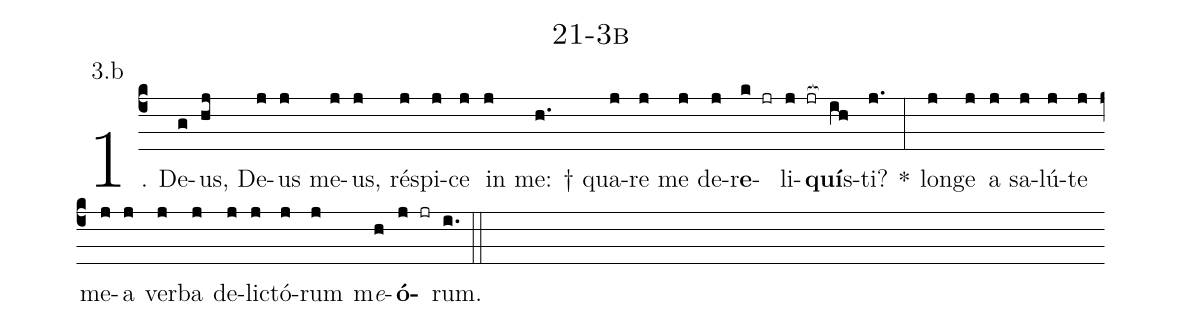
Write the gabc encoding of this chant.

name: 21-3b;
annotation: 3.b;
%%
(c4)1. De(g)us,(hj) De(j)us(j) me(j)us,(j) ré(j)spi(j)ce(j) in(j) me: †(h.) qua(j)re(j) me(j) de(j)r<b>e</b>(k jr)li(j jr[ocb:1{])<b>quí</b>s(ih[ocb:0}])ti?(j.) *(:) lon(j)ge(j) a(j) sa(j)lú(j)te(j) me(j)a(j) ver(j)ba(j) de(j)lic(j)tó(j)rum(j) m<i>e</i>(h)<b>ó</b>(j jr)rum.(i.) (::)
